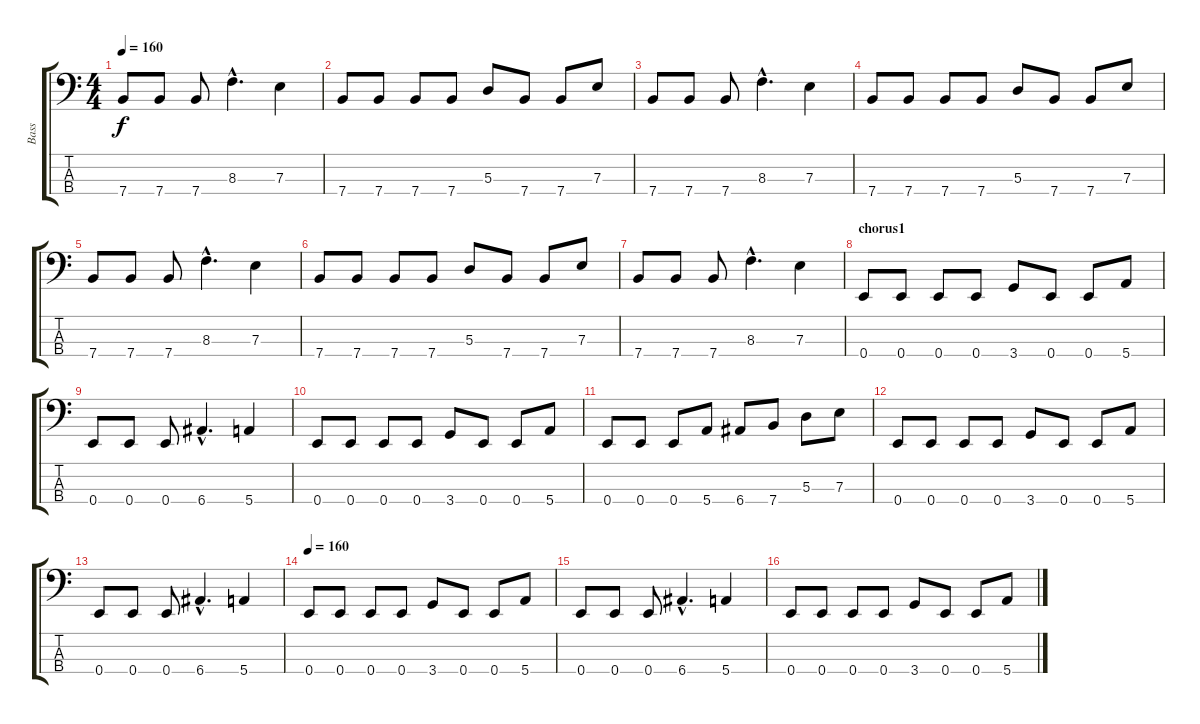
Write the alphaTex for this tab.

\track ("Bass" "Bass") {instrument electricbasspick}
\staff {score tabs}
\tuning (G2 D2 A1 E1) {hide}
\ts (4 4)
\tempo 160
\clef f4
\ks c
7.4.8{dy f} 7.4.8 7.4.8 8.3{hac}.4{d} 7.3.4 |
7.4.8 7.4.8 7.4.8 7.4.8 5.3.8 7.4.8 7.4.8 7.3.8 |
7.4.8 7.4.8 7.4.8 8.3{hac}.4{d} 7.3.4 |
7.4.8 7.4.8 7.4.8 7.4.8 5.3.8 7.4.8 7.4.8 7.3.8 |
7.4.8 7.4.8 7.4.8 8.3{hac}.4{d} 7.3.4 |
7.4.8 7.4.8 7.4.8 7.4.8 5.3.8 7.4.8 7.4.8 7.3.8 |
7.4.8 7.4.8 7.4.8 8.3{hac}.4{d} 7.3.4 |
\section ("" "chorus1")
0.4.8 0.4.8 0.4.8 0.4.8 3.4.8 0.4.8 0.4.8 5.4.8 |
0.4.8 0.4.8 0.4.8 6.4{hac}.4{d} 5.4.4 |
0.4.8 0.4.8 0.4.8 0.4.8 3.4.8 0.4.8 0.4.8 5.4.8 |
0.4.8 0.4.8 0.4.8 5.4.8 6.4.8 7.4.8 5.3.8 7.3.8 |
0.4.8 0.4.8 0.4.8 0.4.8 3.4.8 0.4.8 0.4.8 5.4.8 |
0.4.8 0.4.8 0.4.8 6.4{hac}.4{d} 5.4.4 |
\tempo 160
0.4.8 0.4.8 0.4.8 0.4.8 3.4.8 0.4.8 0.4.8 5.4.8 |
0.4.8 0.4.8 0.4.8 6.4{hac}.4{d} 5.4.4 |
0.4.8 0.4.8 0.4.8 0.4.8 3.4.8 0.4.8 0.4.8 5.4.8
